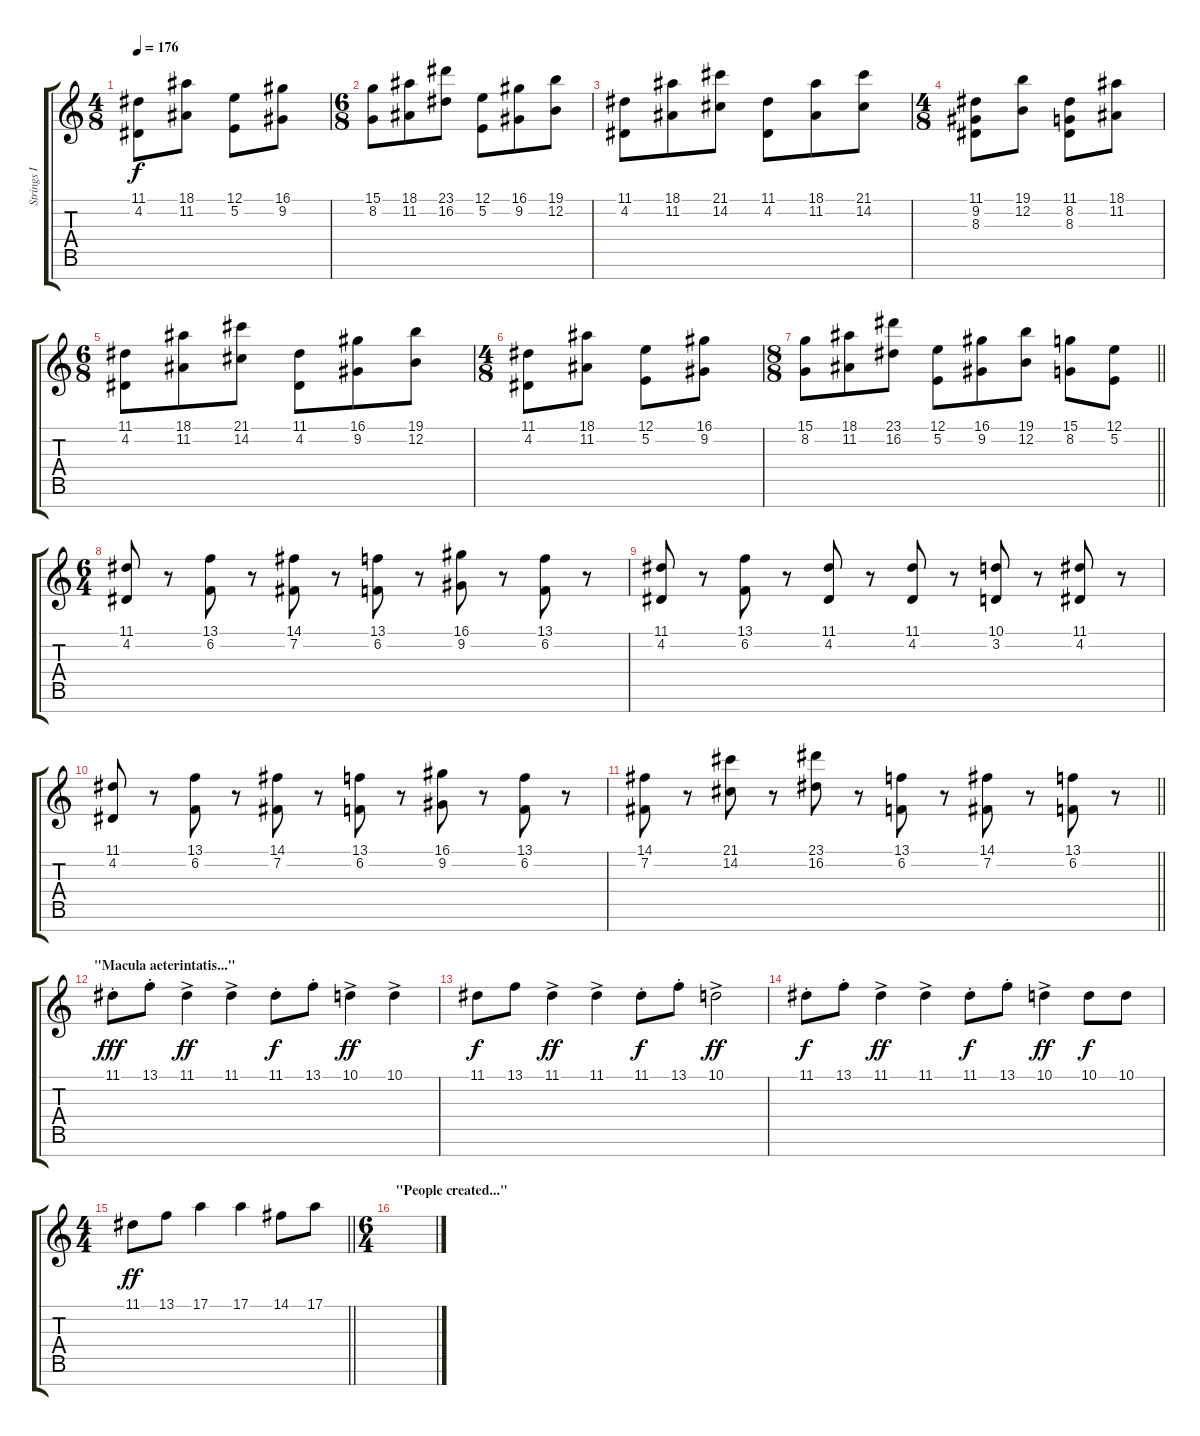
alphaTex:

\track ("Strings I" "Strings I") {instrument stringensemble1}
\staff {score tabs}
\tuning (E4 B3 G3 D3 A2 E2 B1) {hide}
\ts (4 8)
\tempo 176
\clef g2
\ks c
(11.1 4.2).8{dy f} (18.1 11.2).8 (12.1 5.2).8 (16.1 9.2).8 |
\ts (6 8)
(15.1 8.2).8 (18.1 11.2).8 (23.1 16.2).8 (12.1 5.2).8 (16.1 9.2).8 (19.1 12.2).8 |
(11.1 4.2).8 (18.1 11.2).8 (21.1 14.2).8 (11.1 4.2).8 (18.1 11.2).8 (21.1 14.2).8 |
\ts (4 8)
(11.1 9.2 8.3).8 (19.1 12.2).8 (11.1 8.2 8.3).8 (18.1 11.2).8 |
\ts (6 8)
(11.1 4.2).8 (18.1 11.2).8 (21.1 14.2).8 (11.1 4.2).8 (16.1 9.2).8 (19.1 12.2).8 |
\ts (4 8)
(11.1 4.2).8 (18.1 11.2).8 (12.1 5.2).8 (16.1 9.2).8 |
\ts (8 8)
\barLineRight lightlight
(15.1 8.2).8 (18.1 11.2).8 (23.1 16.2).8 (12.1 5.2).8 (16.1 9.2).8 (19.1 12.2).8 (15.1 8.2).8 (12.1 5.2).8 |
\ts (6 4)
\section ("" "")
(11.1 4.2).8{volume 14} r.8 (13.1 6.2).8 r.8 (14.1 7.2).8 r.8 (13.1 6.2).8 r.8 (16.1 9.2).8 r.8 (13.1 6.2).8 r.8 |
(11.1 4.2).8 r.8 (13.1 6.2).8 r.8 (11.1 4.2).8 r.8 (11.1 4.2).8 r.8 (10.1 3.2).8 r.8 (11.1 4.2).8 r.8 |
(11.1 4.2).8 r.8 (13.1 6.2).8 r.8 (14.1 7.2).8 r.8 (13.1 6.2).8 r.8 (16.1 9.2).8 r.8 (13.1 6.2).8 r.8 |
\barLineRight lightlight
(14.1 7.2).8 r.8 (21.1 14.2).8 r.8 (23.1 16.2).8 r.8 (13.1 6.2).8 r.8 (14.1 7.2).8 r.8 (13.1 6.2).8 r.8 |
\section ("" "\"Macula aeterintatis...\"")
11.1{st}.8{dy fff} 13.1{st}.8 11.1{ac}.4{dy ff} 11.1{ac}.4 11.1{st}.8{dy f} 13.1{st}.8 10.1{ac}.4{dy ff} 10.1{ac}.4 |
11.1.8{dy f} 13.1.8 11.1{ac}.4{dy ff} 11.1{ac}.4 11.1{st}.8{dy f} 13.1{st}.8 10.1{ac}.2{dy ff} |
11.1{st}.8{dy f} 13.1{st}.8 11.1{ac}.4{dy ff} 11.1{ac}.4 11.1{st}.8{dy f} 13.1{st}.8 10.1{ac}.4{dy ff} 10.1.8{dy f} 10.1.8 |
\ts (4 4)
\barLineRight lightlight
11.1.8{dy ff} 13.1.8 17.1.4 17.1.4 14.1.8 17.1.8 |
\ts (6 4)
\section ("" "\"People created...\"")
